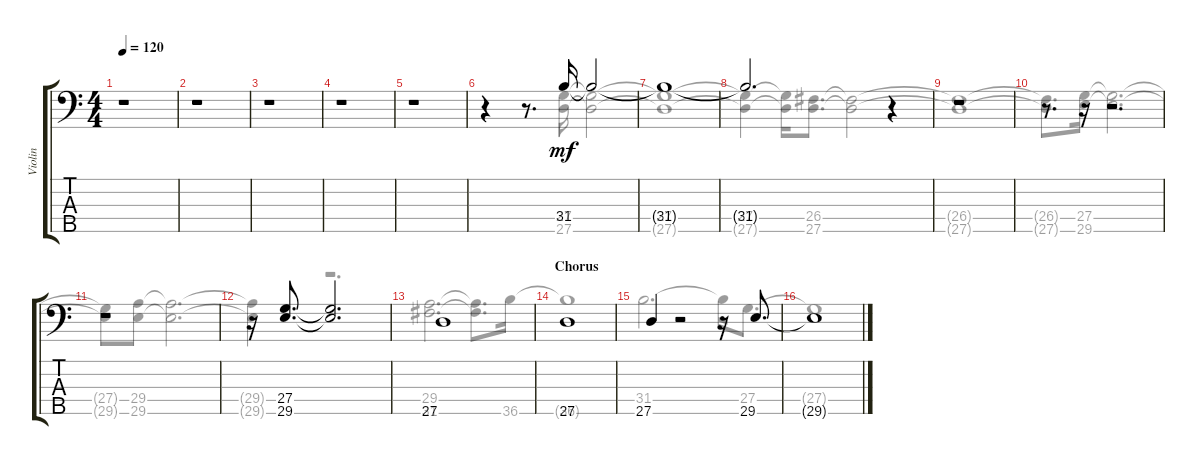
\track ("Violin" "Violin") {instrument stringensemble2}
\staff {score tabs}
\tuning (G2 D2 A1 E1 B0) {hide}
\voice
\ts (4 4)
\tempo 120
\clef f4
\ks aminor
r.1{dy mf} |
r.1 |
r.1 |
r.1 |
r.1 |
r.4 r.8{d} 31.4.16 31.4{t}.2 |
31.4{t}.1 |
31.4{t}.2{d} r.4 |
r.1 |
r.8{d} r.16 r.2{d} |
r.1 |
r.16 (27.4 29.5).8{d} (27.4{t} 29.5{t}).2{d} |
27.5.1 |
\section ("" "Chorus")
27.5.1 |
27.5.4 r.2 r.16 29.5.8{d} |
29.5{t}.1
\voice
\clef f4
\ottava regular
\simile none
\ks aminor
|
|
|
|
|
r.4 r.8{d} (27.4 27.5).16 (27.4{t} 27.5{t}).2 |
(27.4{t} 27.5{t}).1 |
(27.4{t} 27.5{t}).4 (27.4{t} 27.5{t}).16 (26.4 27.5).8{d} (26.4{t} 27.5{t}).2 |
(26.4{t} 27.5{t}).1 |
(26.4{t} 27.5{t}).8{d} (27.4 29.5).16 (27.4{t} 29.5{t}).2{d} |
(27.4{t} 29.5{t}).8 (29.4 29.5).8 (29.4{t} 29.5{t}).2{d} |
(29.4{t} 29.5{t}).4 r.2{d} |
(29.4 31.5).2{d} (29.4{t} 31.5{t}).8{d} 36.5.16 |
36.5{t}.1 |
31.4.2{d} 31.4{t}.16 27.4.8{d} |
27.4{t}.1
